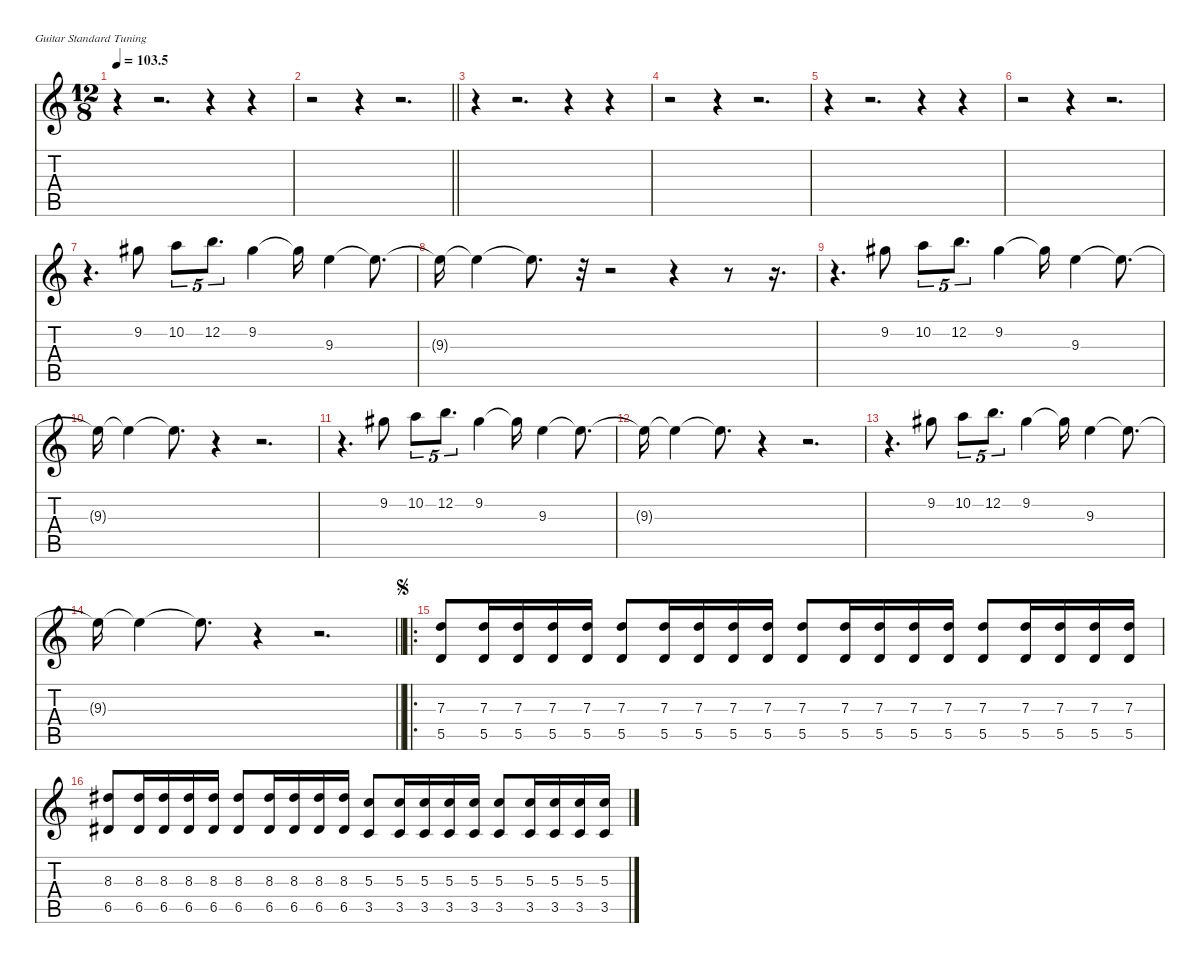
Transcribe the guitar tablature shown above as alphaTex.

\defaultSystemsLayout 4
\hideDynamics
\bracketExtendMode nobrackets
\singleTrackTrackNamePolicy hidden
\multiTrackTrackNamePolicy hidden
\firstSystemTrackNameMode fullname
\firstSystemTrackNameOrientation horizontal
\otherSystemsTrackNameOrientation horizontal
\track ("Guitar Track 1" "od.guit.") {instrument overdrivenguitar}
\staff {score tabs}
\tuning (E4 B3 G3 D3 A2 E2)
\ts (12 8)
\tempo
103.5
\accidentals auto
\clef g2
\ottava regular
\simile none
\ks c
r.4{dy f beam Down} r.2{d beam Down} r.4{beam Down} r.4{beam Down} |
\barLineRight lightlight
r.2{beam Down} r.4{beam Down} r.2{d beam Down} |
r.4{beam Down} r.2{d beam Down} r.4{beam Down} r.4{beam Down} |
r.2{beam Down} r.4{beam Down} r.2{d beam Down} |
r.4{beam Down} r.2{d beam Down} r.4{beam Down} r.4{beam Down} |
r.2{beam Down} r.4{beam Down} r.2{d beam Down} |
r.4{d beam Down} 9.2{acc #}.8{beam Down} 10.2.8{tu (5 4) beam Down} 12.2.8{d tu (5 4) beam Down} 9.2{acc #}.4{beam Down} 9.2{t acc #}.16{beam Down} 9.3.4{beam Down} 9.3{t}.8{d beam Down} |
9.3{t}.16{beam Down} 9.3{t}.4{beam Down} 9.3{t}.8{d beam Down} r.32{beam Down} r.2{beam Down} r.4{beam Down} r.8{beam Down} r.16{d beam Down} |
r.4{d beam Down} 9.2{acc #}.8{beam Down} 10.2.8{tu (5 4) beam Down} 12.2.8{d tu (5 4) beam Down} 9.2{acc #}.4{beam Down} 9.2{t acc #}.16{beam Down} 9.3.4{beam Down} 9.3{t}.8{d beam Down} |
9.3{t}.16{beam Down} 9.3{t}.4{beam Down} 9.3{t}.8{d beam Down} r.4{beam Down} r.2{d beam Down} |
r.4{d beam Down} 9.2{acc #}.8{beam Down} 10.2.8{tu (5 4) beam Down} 12.2.8{d tu (5 4) beam Down} 9.2{acc #}.4{beam Down} 9.2{t acc #}.16{beam Down} 9.3.4{beam Down} 9.3{t}.8{d beam Down} |
9.3{t}.16{beam Down} 9.3{t}.4{beam Down} 9.3{t}.8{d beam Down} r.4{beam Down} r.2{d beam Down} |
r.4{d beam Down} 9.2{acc #}.8{beam Down} 10.2.8{tu (5 4) beam Down} 12.2.8{d tu (5 4) beam Down} 9.2{acc #}.4{beam Down} 9.2{t acc #}.16{beam Down} 9.3.4{beam Down} 9.3{t}.8{d beam Down} |
\barLineRight lightlight
9.3{t}.16{beam Down} 9.3{t}.4{beam Down} 9.3{t}.8{d beam Down} r.4{beam Down} r.2{d beam Down} |
\ro
\jump segno
(7.3 5.5).8{beam Up} (7.3 5.5).16{beam Up} (7.3 5.5).16{beam Up} (7.3 5.5).16{beam Up} (7.3 5.5).16{beam Up} (7.3 5.5).8{beam Up} (7.3 5.5).16{beam Up} (7.3 5.5).16{beam Up} (7.3 5.5).16{beam Up} (7.3 5.5).16{beam Up} (7.3 5.5).8{beam Up} (7.3 5.5).16{beam Up} (7.3 5.5).16{beam Up} (7.3 5.5).16{beam Up} (7.3 5.5).16{beam Up} (7.3 5.5).8{beam Up} (7.3 5.5).16{beam Up} (7.3 5.5).16{beam Up} (7.3 5.5).16{beam Up} (7.3 5.5).16{beam Up} |
(8.3{acc #} 6.5{acc #}).8{beam Up} (8.3{acc #} 6.5{acc #}).16{beam Up} (8.3{acc #} 6.5{acc #}).16{beam Up} (8.3{acc #} 6.5{acc #}).16{beam Up} (8.3{acc #} 6.5{acc #}).16{beam Up} (8.3{acc #} 6.5{acc #}).8{beam Up} (8.3{acc #} 6.5{acc #}).16{beam Up} (8.3{acc #} 6.5{acc #}).16{beam Up} (8.3{acc #} 6.5{acc #}).16{beam Up} (8.3{acc #} 6.5{acc #}).16{beam Up} (5.3 3.5).8{beam Up} (5.3 3.5).16{beam Up} (5.3 3.5).16{beam Up} (5.3 3.5).16{beam Up} (5.3 3.5).16{beam Up} (5.3 3.5).8{beam Up} (5.3 3.5).16{beam Up} (5.3 3.5).16{beam Up} (5.3 3.5).16{beam Up} (5.3 3.5).16{beam Up}
